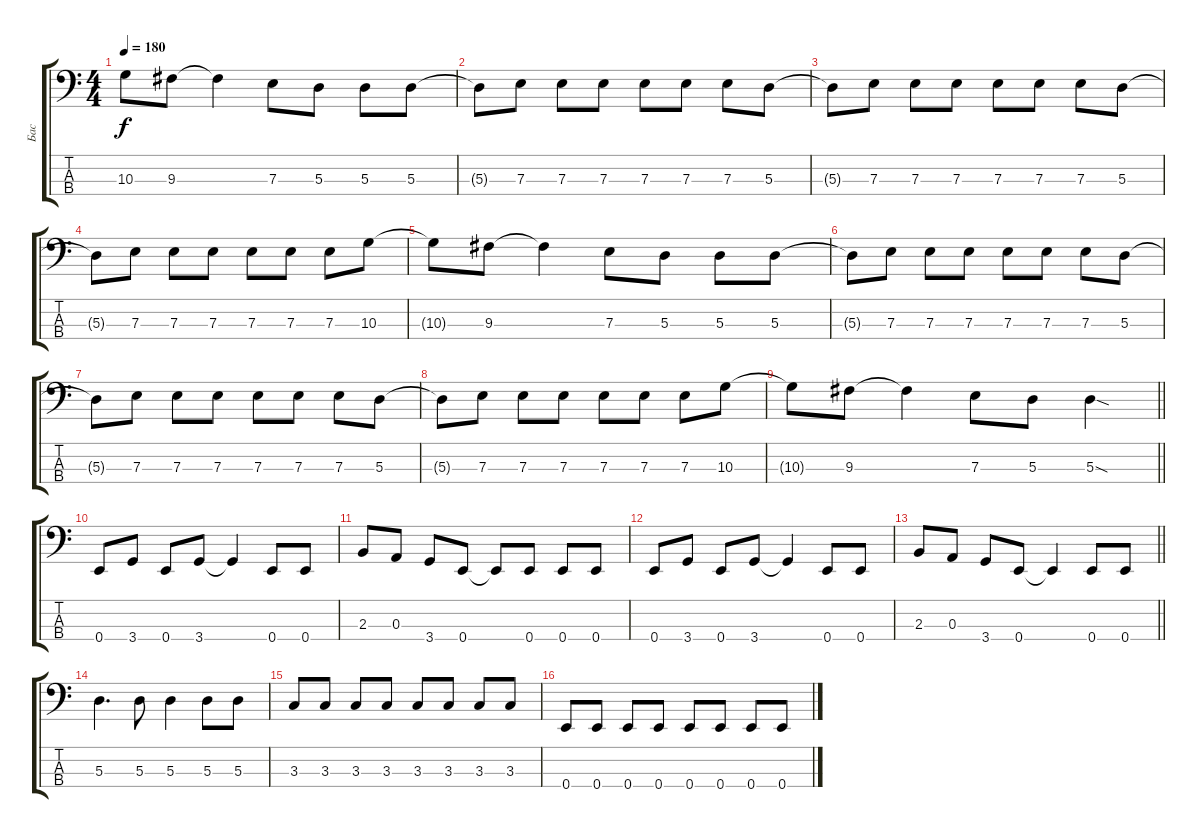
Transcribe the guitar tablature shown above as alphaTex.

\track ("Бас" "Бас") {instrument electricbassfinger}
\staff {score tabs}
\tuning (G2 D2 A1 E1) {hide}
\ts (4 4)
\tempo 180
\clef f4
\ks c
10.3{t}.8{dy f} 9.3.8 9.3{t}.4 7.3.8 5.3.8 5.3.8 5.3.8 |
5.3{t}.8 7.3.8 7.3.8 7.3.8 7.3.8 7.3.8 7.3.8 5.3.8 |
5.3{t}.8 7.3.8 7.3.8 7.3.8 7.3.8 7.3.8 7.3.8 5.3.8 |
5.3{t}.8 7.3.8 7.3.8 7.3.8 7.3.8 7.3.8 7.3.8 10.3.8 |
10.3{t}.8 9.3.8 9.3{t}.4 7.3.8 5.3.8 5.3.8 5.3.8 |
5.3{t}.8 7.3.8 7.3.8 7.3.8 7.3.8 7.3.8 7.3.8 5.3.8 |
5.3{t}.8 7.3.8 7.3.8 7.3.8 7.3.8 7.3.8 7.3.8 5.3.8 |
5.3{t}.8 7.3.8 7.3.8 7.3.8 7.3.8 7.3.8 7.3.8 10.3.8 |
\barLineRight lightlight
10.3{t}.8 9.3.8 9.3{t}.4 7.3.8 5.3.8 5.3{sod}.4 |
0.4.8 3.4.8 0.4.8 3.4.8 3.4{t}.4 0.4.8 0.4.8 |
2.3.8 0.3.8 3.4.8 0.4.8 0.4{t}.8 0.4.8 0.4.8 0.4.8 |
0.4.8 3.4.8 0.4.8 3.4.8 3.4{t}.4 0.4.8 0.4.8 |
\barLineRight lightlight
2.3.8 0.3.8 3.4.8 0.4.8 0.4{t}.4 0.4.8 0.4.8 |
5.3.4{d} 5.3.8 5.3.4 5.3.8 5.3.8 |
3.3.8 3.3.8 3.3.8 3.3.8 3.3.8 3.3.8 3.3.8 3.3.8 |
0.4.8 0.4.8 0.4.8 0.4.8 0.4.8 0.4.8 0.4.8 0.4.8
